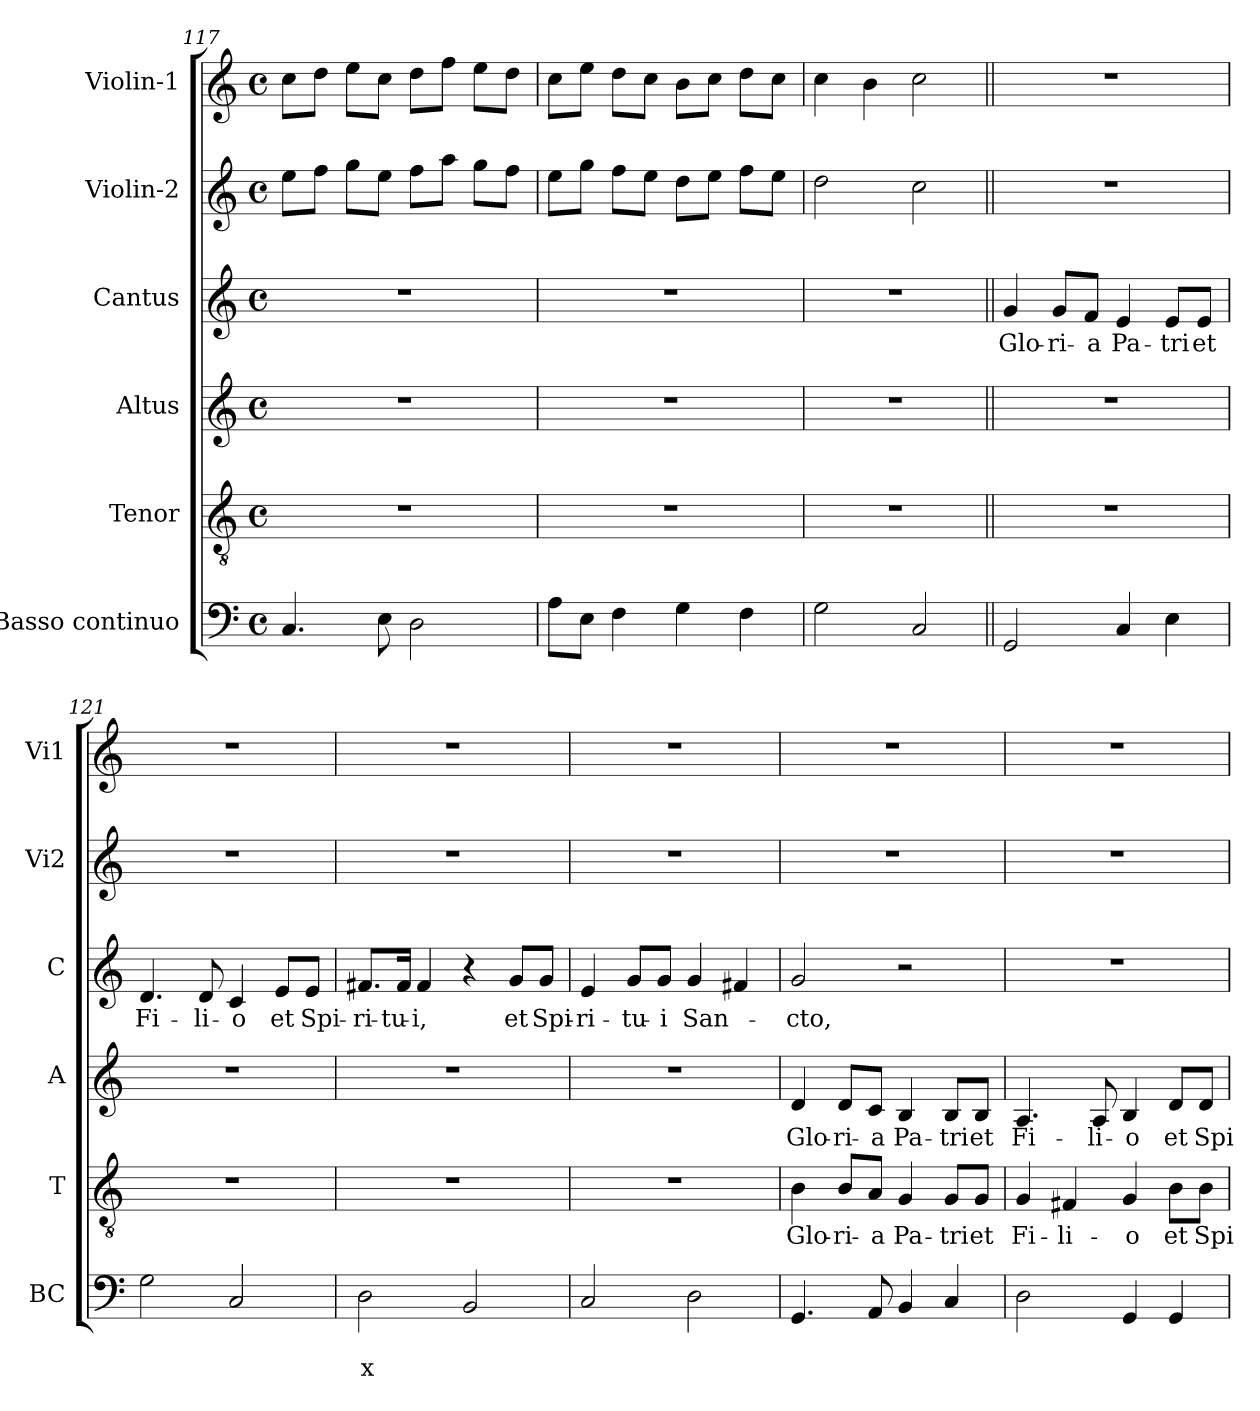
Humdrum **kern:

**kern	**text	**text	**kern	**text	**kern	**text	**kern	**text	**kern	**kern
*part6	*part6	*part6	*part5	*part5	*part4	*part4	*part3	*part3	*part2	*part1
*staff6	*staff6	*staff6	*staff5	*staff5	*staff4	*staff4	*staff3	*staff3	*staff2	*staff1
*I"Basso continuo	*	*	*I"Tenor	*	*I"Altus	*	*I"Cantus	*	*I"Violin-2	*I"Violin-1
*I'BC	*	*	*I'T	*	*I'A	*	*I'C	*	*I'Vi2	*I'Vi1
*clefF4	*	*	*clefGv2	*	*clefG2	*	*clefG2	*	*clefG2	*clefG2
*k[]	*	*	*k[]	*	*k[]	*	*k[]	*	*k[]	*k[]
*C:	*	*	*C:	*	*C:	*	*C:	*	*C:	*C:
*M4/4	*	*	*M4/4	*	*M4/4	*	*M4/4	*	*M4/4	*M4/4
*met(c)	*	*	*met(c)	*	*met(c)	*	*met(c)	*	*met(c)	*met(c)
=117	=117	=117	=117	=117	=117	=117	=117	=117	=117	=117
4.C/	.	.	1r	.	1r	.	1r	.	8ee\L	8cc\L
.	.	.	.	.	.	.	.	.	8ff\J	8dd\J
.	.	.	.	.	.	.	.	.	8gg\L	8ee\L
8E\	.	.	.	.	.	.	.	.	8ee\J	8cc\J
2D\	.	.	.	.	.	.	.	.	8ff\L	8dd\L
.	.	.	.	.	.	.	.	.	8aa\J	8ff\J
.	.	.	.	.	.	.	.	.	8gg\L	8ee\L
.	.	.	.	.	.	.	.	.	8ff\J	8dd\J
=118	=118	=118	=118	=118	=118	=118	=118	=118	=118	=118
8A\L	.	.	1r	.	1r	.	1r	.	8ee\L	8cc\L
8E\J	.	.	.	.	.	.	.	.	8gg\J	8ee\J
4F\	.	.	.	.	.	.	.	.	8ff\L	8dd\L
.	.	.	.	.	.	.	.	.	8ee\J	8cc\J
4G\	.	.	.	.	.	.	.	.	8dd\L	8b\L
.	.	.	.	.	.	.	.	.	8ee\J	8cc\J
4F\	.	.	.	.	.	.	.	.	8ff\L	8dd\L
.	.	.	.	.	.	.	.	.	8ee\J	8cc\J
=119	=119	=119	=119	=119	=119	=119	=119	=119	=119	=119
2G\	.	.	1r	.	1r	.	1r	.	2dd\	4cc\
.	.	.	.	.	.	.	.	.	.	4b\
2C/	.	.	.	.	.	.	.	.	2cc\	2cc\
!!LO:PB:g=z
=120||	=120||	=120||	=120||	=120||	=120||	=120||	=120||	=120||	=120||	=120||
!	!	!	!	!	!	!	!	!LO:LY:b	!	!
2GG/	.	.	1r	.	1r	.	4g/	Glo-	1r	1r
!	!	!	!	!	!	!	!	!LO:LY:b	!	!
.	.	.	.	.	.	.	8g/L	-ri-	.	.
!	!	!	!	!	!	!	!	!LO:LY:b	!	!
.	.	.	.	.	.	.	8f/J	-a	.	.
!	!	!	!	!	!	!	!	!LO:LY:b	!	!
4C/	.	.	.	.	.	.	4e/	Pa-	.	.
!	!	!	!	!	!	!	!	!LO:LY:b	!	!
4E\	.	.	.	.	.	.	8e/L	-tri	.	.
!	!	!	!	!	!	!	!	!LO:LY:b	!	!
.	.	.	.	.	.	.	8e/J	et	.	.
=121	=121	=121	=121	=121	=121	=121	=121	=121	=121	=121
!	!	!	!	!	!	!	!	!LO:LY:b	!	!
2G\	.	.	1r	.	1r	.	4.d/	Fi-	1r	1r
!	!	!	!	!	!	!	!	!LO:LY:b	!	!
.	.	.	.	.	.	.	8d/	-li-	.	.
!	!	!	!	!	!	!	!	!LO:LY:b	!	!
2C/	.	.	.	.	.	.	4c/	-o	.	.
!	!	!	!	!	!	!	!	!LO:LY:b	!	!
.	.	.	.	.	.	.	8e/L	et	.	.
!	!	!	!	!	!	!	!	!LO:LY:b	!	!
.	.	.	.	.	.	.	8e/J	Spi-	.	.
=122	=122	=122	=122	=122	=122	=122	=122	=122	=122	=122
!	!	!LO:LY:b	!	!	!	!	!	!LO:LY:b	!	!
2D\	.	x	1r	.	1r	.	8.f#X/L	-ri-	1r	1r
!	!	!	!	!	!	!	!	!LO:LY:b	!	!
.	.	.	.	.	.	.	16f#/Jk	-tu-	.	.
!	!	!	!	!	!	!	!	!LO:LY:b	!	!
.	.	.	.	.	.	.	4f#/	-i,	.	.
2BB/	.	.	.	.	.	.	4r	.	.	.
!	!	!	!	!	!	!	!	!LO:LY:b	!	!
.	.	.	.	.	.	.	8g/L	et	.	.
!	!	!	!	!	!	!	!	!LO:LY:b	!	!
.	.	.	.	.	.	.	8g/J	Spi-	.	.
=123	=123	=123	=123	=123	=123	=123	=123	=123	=123	=123
!	!	!	!	!	!	!	!	!LO:LY:b	!	!
2C/	.	.	1r	.	1r	.	4e/	-ri-	1r	1r
!	!	!	!	!	!	!	!	!LO:LY:b	!	!
.	.	.	.	.	.	.	8g/L	-tu-	.	.
!	!	!	!	!	!	!	!	!LO:LY:b	!	!
.	.	.	.	.	.	.	8g/J	-i	.	.
!	!	!	!	!	!	!	!	!LO:LY:b	!	!
2D\	.	.	.	.	.	.	4g/	San-	.	.
.	.	.	.	.	.	.	4f#X/	.	.	.
=124	=124	=124	=124	=124	=124	=124	=124	=124	=124	=124
!	!	!	!	!LO:LY:b	!	!LO:LY:b	!	!LO:LY:b	!	!
4.GG/	.	.	4B\	Glo-	4d/	Glo-	2g/	-cto,	1r	1r
!	!	!	!	!LO:LY:b	!	!LO:LY:b	!	!	!	!
.	.	.	8B/L	-ri-	8d/L	-ri-	.	.	.	.
!	!	!	!	!LO:LY:b	!	!LO:LY:b	!	!	!	!
8AA/	.	.	8A/J	-a	8c/J	-a	.	.	.	.
!	!	!	!	!LO:LY:b	!	!LO:LY:b	!	!	!	!
4BB/	.	.	4G/	Pa-	4B/	Pa-	2r	.	.	.
!	!	!	!	!LO:LY:b	!	!LO:LY:b	!	!	!	!
4C/	.	.	8G/L	-tri	8B/L	-tri	.	.	.	.
!	!	!	!	!LO:LY:b	!	!LO:LY:b	!	!	!	!
.	.	.	8G/J	et	8B/J	et	.	.	.	.
!!LO:LB:g=z
=125	=125	=125	=125	=125	=125	=125	=125	=125	=125	=125
!	!	!	!	!LO:LY:b	!	!LO:LY:b	!	!	!	!
2D\	.	.	4G/	Fi-	4.A/	Fi-	1r	.	1r	1r
!	!	!	!	!LO:LY:b	!	!	!	!	!	!
.	.	.	4F#X/	-li-	.	.	.	.	.	.
!	!	!	!	!	!	!LO:LY:b	!	!	!	!
.	.	.	.	.	8A/	-li-	.	.	.	.
!	!	!	!	!LO:LY:b	!	!LO:LY:b	!	!	!	!
4GG/	.	.	4G/	-o	4B/	-o	.	.	.	.
!	!	!	!	!LO:LY:b	!	!LO:LY:b	!	!	!	!
4GG/	.	.	8B\L	et	8d/L	et	.	.	.	.
!	!	!	!	!LO:LY:b	!	!LO:LY:b	!	!	!	!
.	.	.	8B\J	Spi-	8d/J	Spi-	.	.	.	.
=	=	=	=	=	=	=	=	=	=	=
*-	*-	*-	*-	*-	*-	*-	*-	*-	*-	*-
